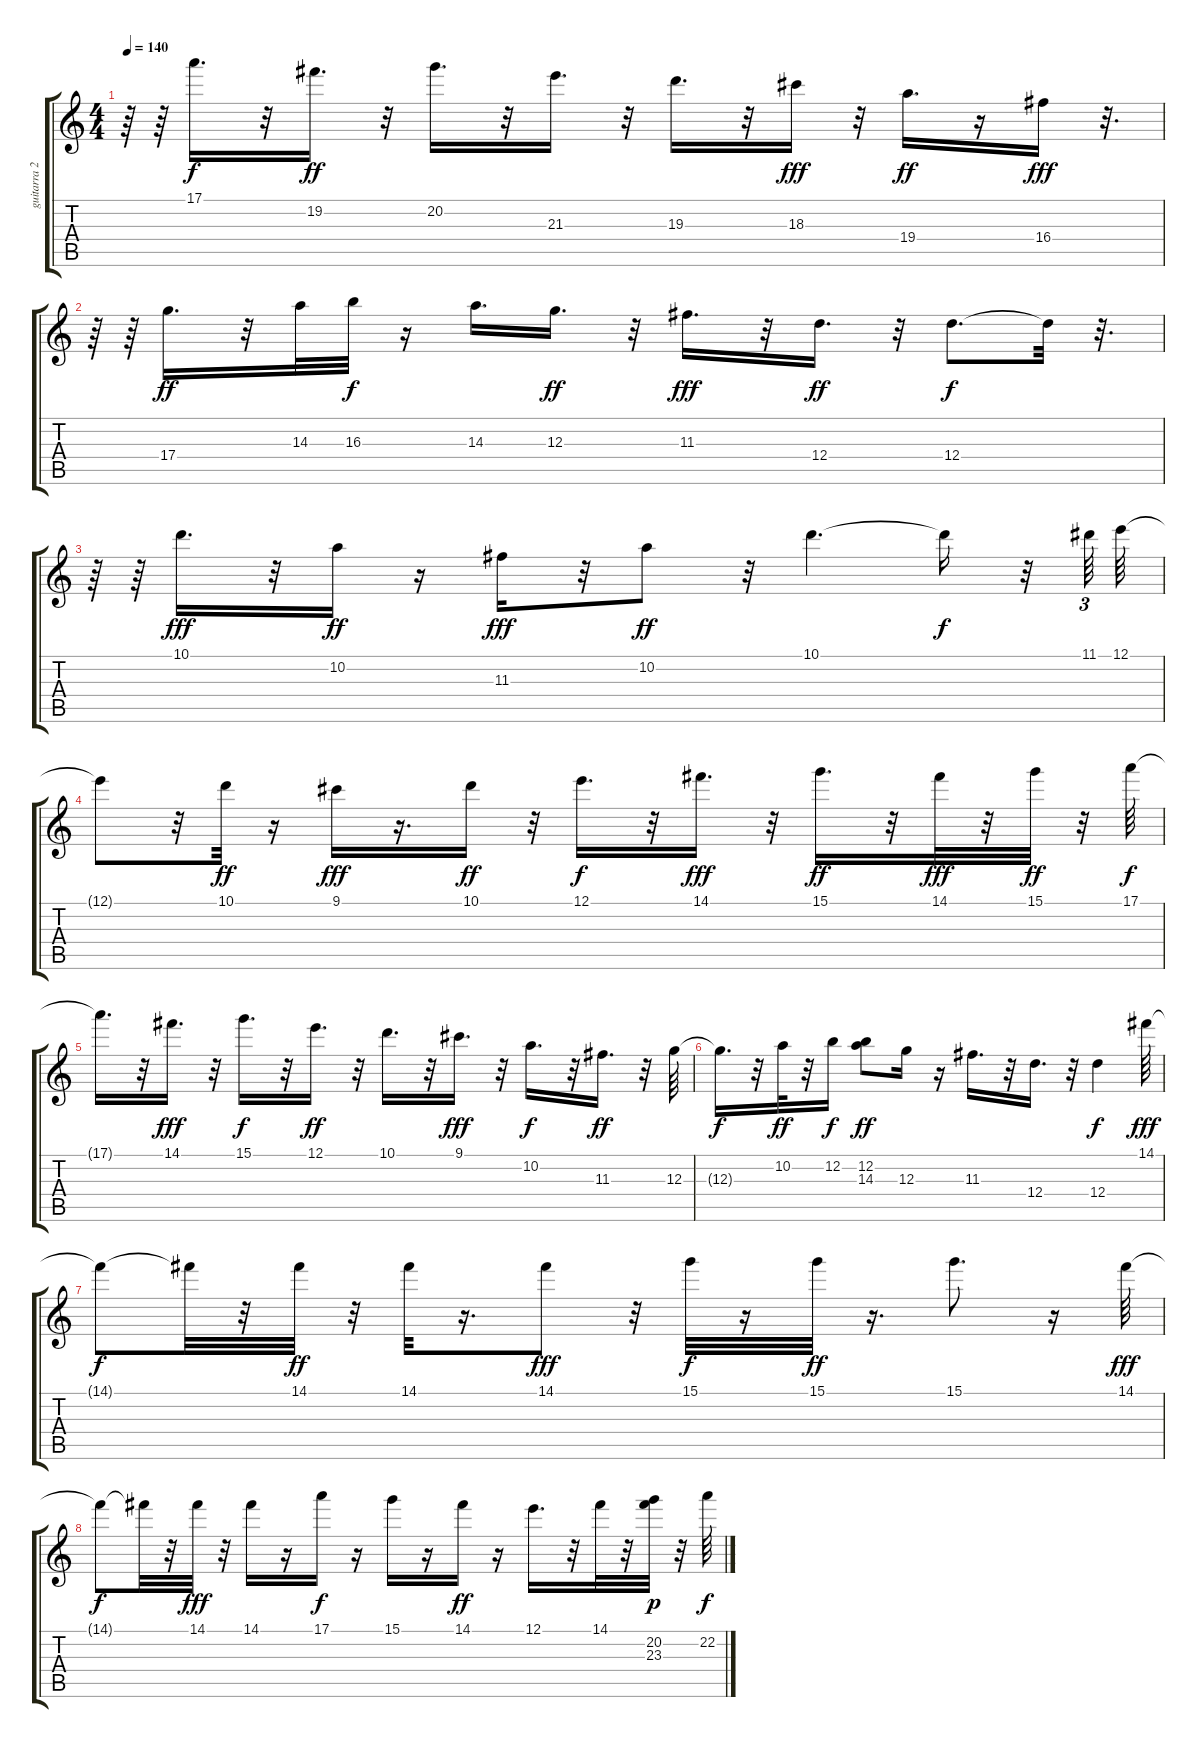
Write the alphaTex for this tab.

\track ("guitarra 2" "guitarra 2") {instrument acousticguitarsteel}
\staff {score tabs}
\tuning (E4 B3 G3 D3 A2 E2) {hide}
\ts (4 4)
\tempo 140
\clef g2
\ks c
r.64{dy ff} r.64 17.1.16{d dy f} r.32 19.2.16{d dy ff} r.32 20.2.16{d} r.32 21.3.16{d} r.32 19.3.16{d} r.32 18.3.16{dy fff} r.32 19.4.16{d dy ff} r.16 16.4.16{dy fff} r.32{d} |
r.64 r.64 17.4.16{d dy ff} r.32 14.3.32 16.3.32{dy f} r.16 14.3.16{d} 12.3.16{d dy ff} r.32 11.3.16{d dy fff} r.32 12.4.16{d dy ff} r.32 12.4.8{d dy f} 12.4{t}.32 r.32{d} |
r.64 r.64 10.1.16{d dy fff} r.32 10.2.16{dy ff} r.16 11.3.16{dy fff} r.32 10.2.8{dy ff} r.32 10.1.4{d} 10.1{t}.16{dy f} r.32 11.1.64{tu (3 2)} 12.1.64 |
12.1{t}.8 r.32 10.1.32{dy ff} r.16 9.1.16{dy fff} r.16{d} 10.1.16{dy ff} r.32 12.1.16{d dy f} r.32 14.1.16{d dy fff} r.32 15.1.16{d dy ff} r.32 14.1.32{dy fff} r.32 15.1.32{dy ff} r.32 17.1.64{dy f} |
17.1{t}.16{d} r.32 14.1.16{d dy fff} r.32 15.1.16{d dy f} r.32 12.1.16{d dy ff} r.32 10.1.16{d} r.32 9.1.16{d dy fff} r.32 10.2.16{d dy f} r.32 11.3.16{d dy ff} r.32 12.3.64 |
12.3{t}.16{d dy f} r.32 10.2.32{dy ff} r.32 12.2.16{dy f} (12.2 14.3).8{dy ff} 12.3.16 r.16 11.3.16{d} r.32 12.4.16{d} r.32 12.4.4{dy f} 14.1.64{dy fff} |
14.1{t}.8{dy f} 14.1{t}.32 r.32 14.1.32{dy ff} r.32 14.1.32 r.16{d} 14.1.8{dy fff} r.32 15.1.32{dy f} r.16 15.1.32{dy ff} r.16{d} 15.1.8{d} r.16 14.1.64{dy fff} |
14.1{t}.8{dy f} 14.1{t}.32 r.32 14.1.32{dy fff} r.32 14.1.16 r.16 17.1.16{dy f} r.16 15.1.16 r.16 14.1.16{dy ff} r.16 12.1.16{d} r.32 14.1.32 r.32 (20.2 23.3).32{dy p} r.32 22.2.64{dy f}
